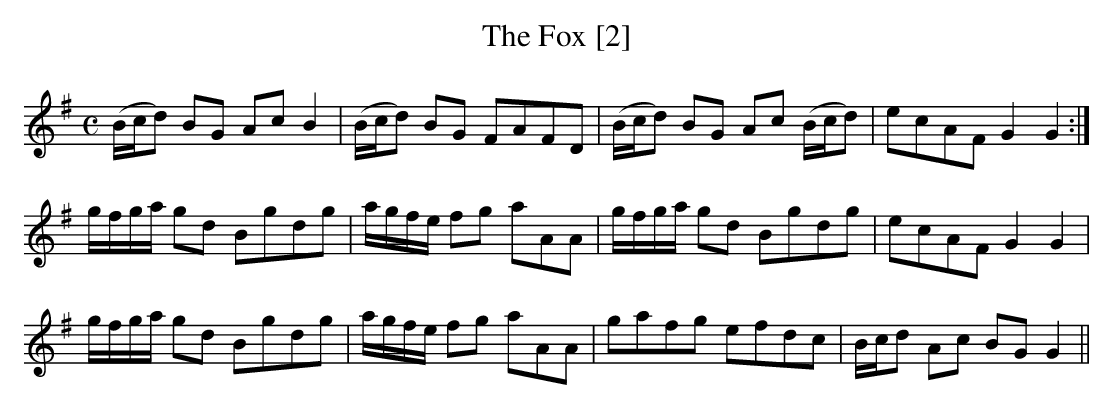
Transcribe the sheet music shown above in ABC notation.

X:1
T:Fox [2], The
M:C
L:1/8
K:G
(B/c/d) BG Ac B2|(B/c/d) BG FAFD|(B/c/d) BG Ac (B/c/d)|ecAF G2G2:|
g/f/g/a/ gd Bgdg|a/g/f/e/ fg aAA|g/f/g/a/ gd Bgdg|ecAF G2G2|
g/f/g/a/ gd Bgdg|a/g/f/e/ fg aAA|gafg efdc|B/c/d Ac BG G2||
